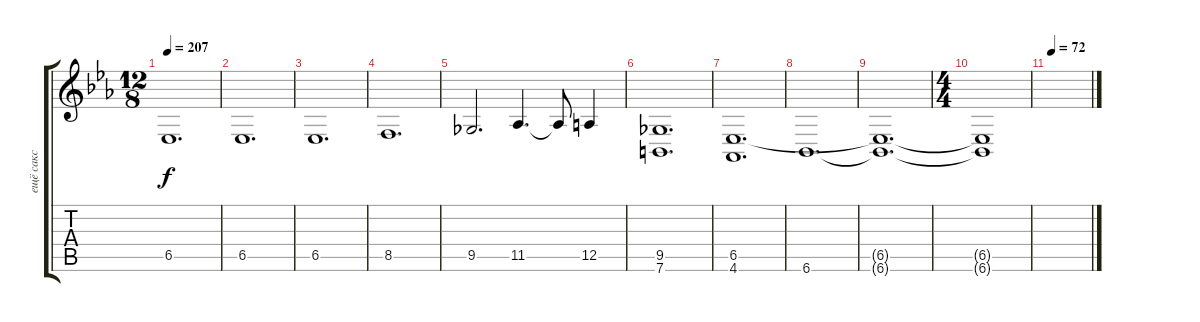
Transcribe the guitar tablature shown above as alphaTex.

\track ("ещё сакс" "ещё сакс") {instrument tenorsax}
\staff {score tabs}
\tuning (E4 B3 G3 D3 A2 E2) {hide}
\ts (12 8)
\tempo 207
\clef g2
\ks eb
6.5.1{d dy f} |
6.5.1{d} |
6.5.1{d} |
8.5.1{d} |
9.5.2{d} 11.5.4{d} 11.5{t}.8 12.5.4 |
(9.5 7.6).1{d} |
(6.5 4.6).1{d} |
6.6.1{d} |
(6.5{t} 6.6{t}).1{d} |
\ts (4 4)
(6.5{t} 6.6{t}).1 |
\tempo (72 0.0625)
